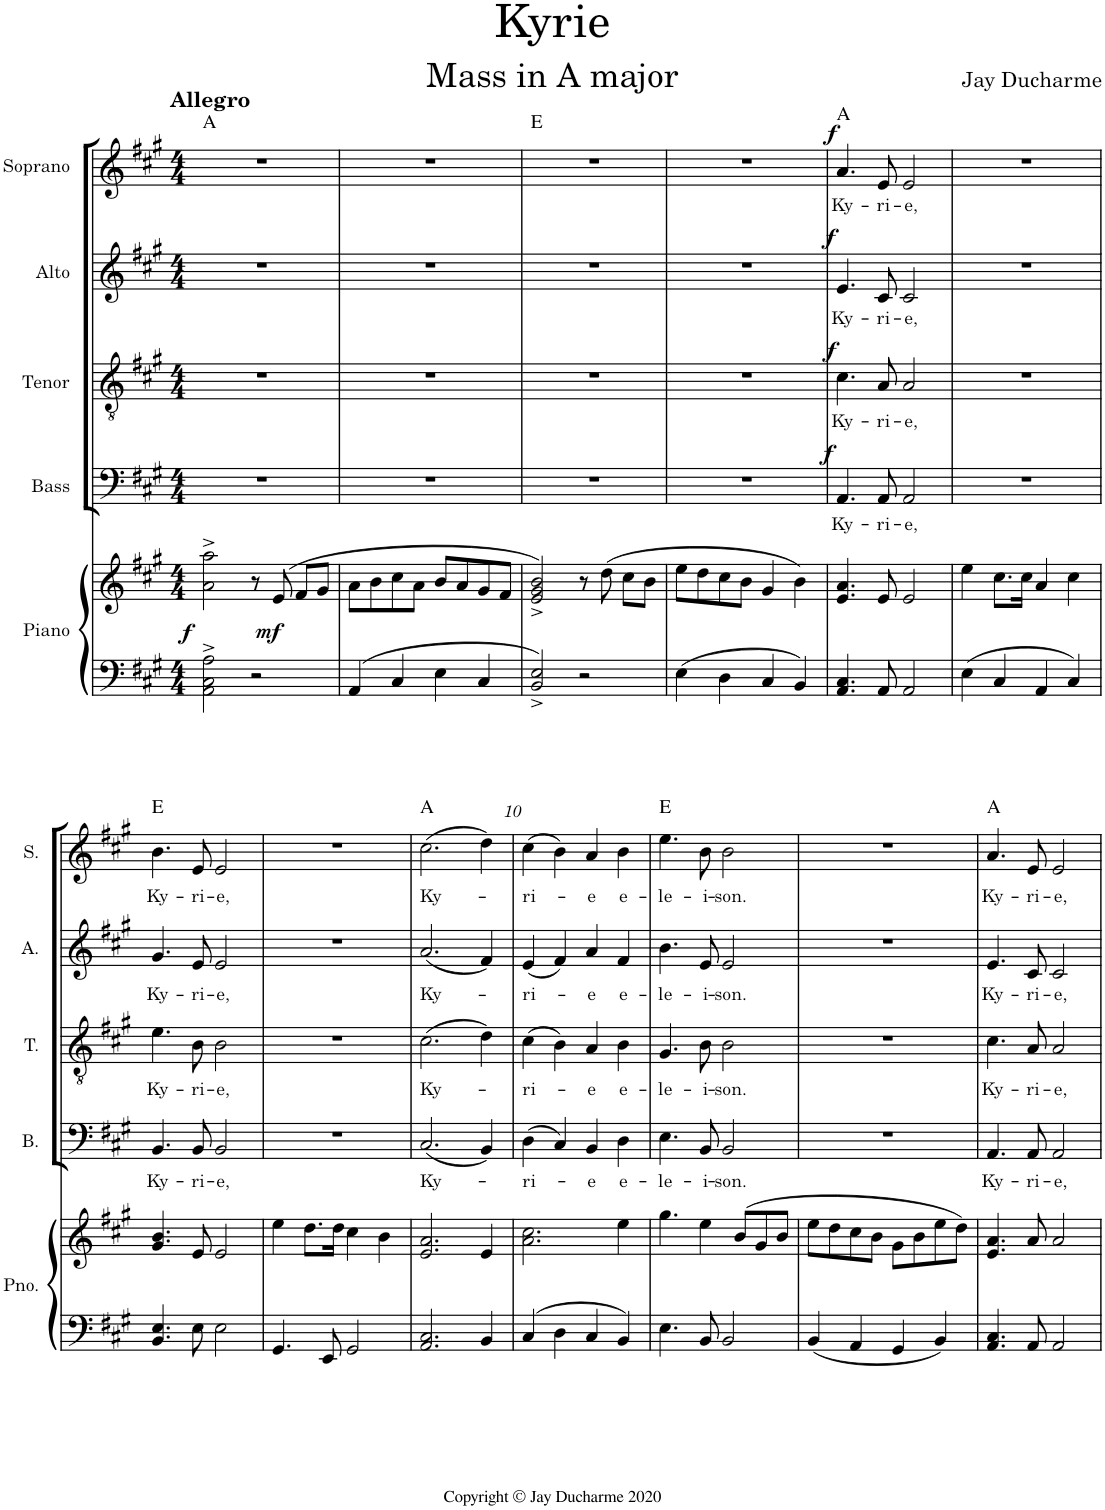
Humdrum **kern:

**kern	**kern	**dynam	**kern	**text	**dynam	**kern	**text	**dynam	**kern	**text	**dynam	**kern	**text	**dynam	**harte
*part5	*part5	*part5	*part4	*part4	*part4	*part3	*part3	*part3	*part2	*part2	*part2	*part1	*part1	*part1	*part1
*staff6	*staff5	*staff5/6	*staff4	*staff4	*staff4	*staff3	*staff3	*staff3	*staff2	*staff2	*staff2	*staff1	*staff1	*staff1	*
*I"Piano	*	*	*I"Bass	*	*	*I"Tenor	*	*	*I"Alto	*	*	*I"Soprano	*	*	*
*I'Pno.	*	*	*I'B.	*	*	*I'T.	*	*	*I'A.	*	*	*I'S.	*	*	*
*clefF4	*clefG2	*	*clefF4	*	*	*clefGv2	*	*	*clefG2	*	*	*clefG2	*	*	*
*k[f#c#g#]	*k[f#c#g#]	*	*k[f#c#g#]	*	*	*k[f#c#g#]	*	*	*k[f#c#g#]	*	*	*k[f#c#g#]	*	*	*
*A:	*A:	*	*A:	*	*	*A:	*	*	*A:	*	*	*A:	*	*	*
*M4/4	*M4/4	*	*M4/4	*	*	*M4/4	*	*	*M4/4	*	*	*M4/4	*	*	*
=1	=1	=1	=1	=1	=1	=1	=1	=1	=1	=1	=1	=1	=1	=1	=1
!	!	!	!	!	!	!	!	!	!	!	!	!LO:TX:a:B:t=Allegro	!	!	!
!	!	!LO:DY:a=2	!	!	!	!	!	!	!	!	!	!	!	!	!
2AA\^ 2C#\^ 2A\^	2a\^ 2aa\^	f	1r	.	.	1r	.	.	1r	.	.	1r	.	.	A:maj
!	!	!LO:DY:a=2	!	!	!	!	!	!	!	!	!	!	!	!	!
2r	8r	mf	.	.	.	.	.	.	.	.	.	.	.	.	.
.	(8e/	.	.	.	.	.	.	.	.	.	.	.	.	.	.
.	8f#/L	.	.	.	.	.	.	.	.	.	.	.	.	.	.
.	8g#/J	.	.	.	.	.	.	.	.	.	.	.	.	.	.
=2	=2	=2	=2	=2	=2	=2	=2	=2	=2	=2	=2	=2	=2	=2	=2
4AA/	8a\L	.	1r	.	.	1r	.	.	1r	.	.	1r	.	.	.
.	8b\	.	.	.	.	.	.	.	.	.	.	.	.	.	.
4C#/	8cc#\	.	.	.	.	.	.	.	.	.	.	.	.	.	.
.	8a\J	.	.	.	.	.	.	.	.	.	.	.	.	.	.
4E\	8b/L	.	.	.	.	.	.	.	.	.	.	.	.	.	.
.	8a/	.	.	.	.	.	.	.	.	.	.	.	.	.	.
4C#/	8g#/	.	.	.	.	.	.	.	.	.	.	.	.	.	.
.	8f#/J	.	.	.	.	.	.	.	.	.	.	.	.	.	.
=3	=3	=3	=3	=3	=3	=3	=3	=3	=3	=3	=3	=3	=3	=3	=3
2BB/^ 2E/^	2e/^ 2g#/^ 2b/^)	.	1r	.	.	1r	.	.	1r	.	.	1r	.	.	E:maj
2r	8r	.	.	.	.	.	.	.	.	.	.	.	.	.	.
.	(8dd\	.	.	.	.	.	.	.	.	.	.	.	.	.	.
.	8cc#\L	.	.	.	.	.	.	.	.	.	.	.	.	.	.
.	8b\J	.	.	.	.	.	.	.	.	.	.	.	.	.	.
=4	=4	=4	=4	=4	=4	=4	=4	=4	=4	=4	=4	=4	=4	=4	=4
4E\	8ee\L	.	1r	.	.	1r	.	.	1r	.	.	1r	.	.	.
.	8dd\	.	.	.	.	.	.	.	.	.	.	.	.	.	.
4D\	8cc#\	.	.	.	.	.	.	.	.	.	.	.	.	.	.
.	8b\J	.	.	.	.	.	.	.	.	.	.	.	.	.	.
4C#/	4g#/	.	.	.	.	.	.	.	.	.	.	.	.	.	.
4BB/	4b\)	.	.	.	.	.	.	.	.	.	.	.	.	.	.
=5	=5	=5	=5	=5	=5	=5	=5	=5	=5	=5	=5	=5	=5	=5	=5
!	!	!	!	!LO:LY:b	!LO:DY:a	!	!LO:LY:b	!LO:DY:a	!	!LO:LY:b	!LO:DY:a	!	!LO:LY:b	!LO:DY:a	!
4.AA/ 4.C#/	4.e/ 4.a/	.	4.AA/	Ky-	f	4.c#\	Ky-	f	4.e/	Ky-	f	4.a/	Ky-	f	A:maj
!	!	!	!	!LO:LY:b	!	!	!LO:LY:b	!	!	!LO:LY:b	!	!	!LO:LY:b	!	!
8AA/	8e/	.	8AA/	-ri-	.	8A/	-ri-	.	8c#/	-ri-	.	8e/	-ri-	.	.
!	!	!	!	!LO:LY:b	!	!	!LO:LY:b	!	!	!LO:LY:b	!	!	!LO:LY:b	!	!
2AA/	2e/	.	2AA/	-e,	.	2A/	-e,	.	2c#/	-e,	.	2e/	-e,	.	.
=6	=6	=6	=6	=6	=6	=6	=6	=6	=6	=6	=6	=6	=6	=6	=6
4E\	4ee\	.	1r	.	.	1r	.	.	1r	.	.	1r	.	.	.
4C#/	8.cc#\L	.	.	.	.	.	.	.	.	.	.	.	.	.	.
.	16cc#\Jk	.	.	.	.	.	.	.	.	.	.	.	.	.	.
4AA/	4a/	.	.	.	.	.	.	.	.	.	.	.	.	.	.
4C#/	4cc#\	.	.	.	.	.	.	.	.	.	.	.	.	.	.
!!LO:LB:g=z
=7	=7	=7	=7	=7	=7	=7	=7	=7	=7	=7	=7	=7	=7	=7	=7
!	!	!	!	!LO:LY:b	!	!	!LO:LY:b	!	!	!LO:LY:b	!	!	!LO:LY:b	!	!
4.BB/ 4.E/	4.g#/ 4.b/	.	4.BB/	Ky-	.	4.e\	Ky-	.	4.g#/	Ky-	.	4.b\	Ky-	.	E:maj
!	!	!	!	!LO:LY:b	!	!	!LO:LY:b	!	!	!LO:LY:b	!	!	!LO:LY:b	!	!
8E\	8e/	.	8BB/	-ri-	.	8B\	-ri-	.	8e/	-ri-	.	8e/	-ri-	.	.
!	!	!	!	!LO:LY:b	!	!	!LO:LY:b	!	!	!LO:LY:b	!	!	!LO:LY:b	!	!
2E\	2e/	.	2BB/	-e,	.	2B\	-e,	.	2e/	-e,	.	2e/	-e,	.	.
=8	=8	=8	=8	=8	=8	=8	=8	=8	=8	=8	=8	=8	=8	=8	=8
4.GG#/	4ee\	.	1r	.	.	1r	.	.	1r	.	.	1r	.	.	.
.	8.dd\L	.	.	.	.	.	.	.	.	.	.	.	.	.	.
8EE/	.	.	.	.	.	.	.	.	.	.	.	.	.	.	.
.	16dd\Jk	.	.	.	.	.	.	.	.	.	.	.	.	.	.
2GG#/	4cc#\	.	.	.	.	.	.	.	.	.	.	.	.	.	.
.	4b\	.	.	.	.	.	.	.	.	.	.	.	.	.	.
=9	=9	=9	=9	=9	=9	=9	=9	=9	=9	=9	=9	=9	=9	=9	=9
!	!	!	!	!LO:LY:b	!	!	!LO:LY:b	!	!	!LO:LY:b	!	!	!LO:LY:b	!	!
2.AA/ 2.C#/	2.e/ 2.a/	.	(2.C#/	Ky-	.	(2.c#\	Ky-	.	(2.a/	Ky-	.	(2.cc#\	Ky-	.	A:maj
4BB/	4e/	.	4BB/)	.	.	4d\)	.	.	4f#/)	.	.	4dd\)	.	.	.
=10	=10	=10	=10	=10	=10	=10	=10	=10	=10	=10	=10	=10	=10	=10	=10
!	!	!	!	!LO:LY:b	!	!	!LO:LY:b	!	!	!LO:LY:b	!	!	!LO:LY:b	!	!
4C#/	2.a\ 2.cc#\	.	(4D\	-ri-	.	(4c#\	-ri-	.	(4e/	-ri-	.	(4cc#\	-ri-	.	.
4D\	.	.	4C#/)	.	.	4B\)	.	.	4f#/)	.	.	4b\)	.	.	.
!	!	!	!	!LO:LY:b	!	!	!LO:LY:b	!	!	!LO:LY:b	!	!	!LO:LY:b	!	!
4C#/	.	.	4BB/	-e	.	4A/	-e	.	4a/	-e	.	4a/	-e	.	.
!	!	!	!	!LO:LY:b	!	!	!LO:LY:b	!	!	!LO:LY:b	!	!	!LO:LY:b	!	!
4BB/	4ee\	.	4D\	e-	.	4B\	e-	.	4f#/	e-	.	4b\	e-	.	.
=11	=11	=11	=11	=11	=11	=11	=11	=11	=11	=11	=11	=11	=11	=11	=11
!	!	!	!	!LO:LY:b	!	!	!LO:LY:b	!	!	!LO:LY:b	!	!	!LO:LY:b	!	!
4.E\	4.gg#\	.	4.E\	-le-	.	4.G#/	-le-	.	4.b\	-le-	.	4.ee\	-le-	.	E:maj
!	!	!	!	!LO:LY:b	!	!	!LO:LY:b	!	!	!LO:LY:b	!	!	!LO:LY:b	!	!
8BB/	4ee\	.	8BB/	-i-	.	8B\	-i-	.	8e/	-i-	.	8b\	-i-	.	.
!	!	!	!	!LO:LY:b	!	!	!LO:LY:b	!	!	!LO:LY:b	!	!	!LO:LY:b	!	!
2BB/	.	.	2BB/	-son.	.	2B\	-son.	.	2e/	-son.	.	2b\	-son.	.	.
.	(8b/L	.	.	.	.	.	.	.	.	.	.	.	.	.	.
.	8g#/	.	.	.	.	.	.	.	.	.	.	.	.	.	.
.	8b/J	.	.	.	.	.	.	.	.	.	.	.	.	.	.
=12	=12	=12	=12	=12	=12	=12	=12	=12	=12	=12	=12	=12	=12	=12	=12
4BB/	8ee\L	.	1r	.	.	1r	.	.	1r	.	.	1r	.	.	.
.	8dd\	.	.	.	.	.	.	.	.	.	.	.	.	.	.
4AA/	8cc#\	.	.	.	.	.	.	.	.	.	.	.	.	.	.
.	8b\J	.	.	.	.	.	.	.	.	.	.	.	.	.	.
4GG#/	8g#\L	.	.	.	.	.	.	.	.	.	.	.	.	.	.
.	8b\	.	.	.	.	.	.	.	.	.	.	.	.	.	.
4BB/	8ee\	.	.	.	.	.	.	.	.	.	.	.	.	.	.
.	8dd\J)	.	.	.	.	.	.	.	.	.	.	.	.	.	.
=13	=13	=13	=13	=13	=13	=13	=13	=13	=13	=13	=13	=13	=13	=13	=13
!	!	!	!	!LO:LY:b	!	!	!LO:LY:b	!	!	!LO:LY:b	!	!	!LO:LY:b	!	!
4.AA/ 4.C#/	4.e/ 4.a/	.	4.AA/	Ky-	.	4.c#\	Ky-	.	4.e/	Ky-	.	4.a/	Ky-	.	A:maj
!	!	!	!	!LO:LY:b	!	!	!LO:LY:b	!	!	!LO:LY:b	!	!	!LO:LY:b	!	!
8AA/	8a/	.	8AA/	-ri-	.	8A/	-ri-	.	8c#/	-ri-	.	8e/	-ri-	.	.
!	!	!	!	!LO:LY:b	!	!	!LO:LY:b	!	!	!LO:LY:b	!	!	!LO:LY:b	!	!
2AA/	2a/	.	2AA/	-e,	.	2A/	-e,	.	2c#/	-e,	.	2e/	-e,	.	.
=	=	=	=	=	=	=	=	=	=	=	=	=	=	=	=
*-	*-	*-	*-	*-	*-	*-	*-	*-	*-	*-	*-	*-	*-	*-	*-
